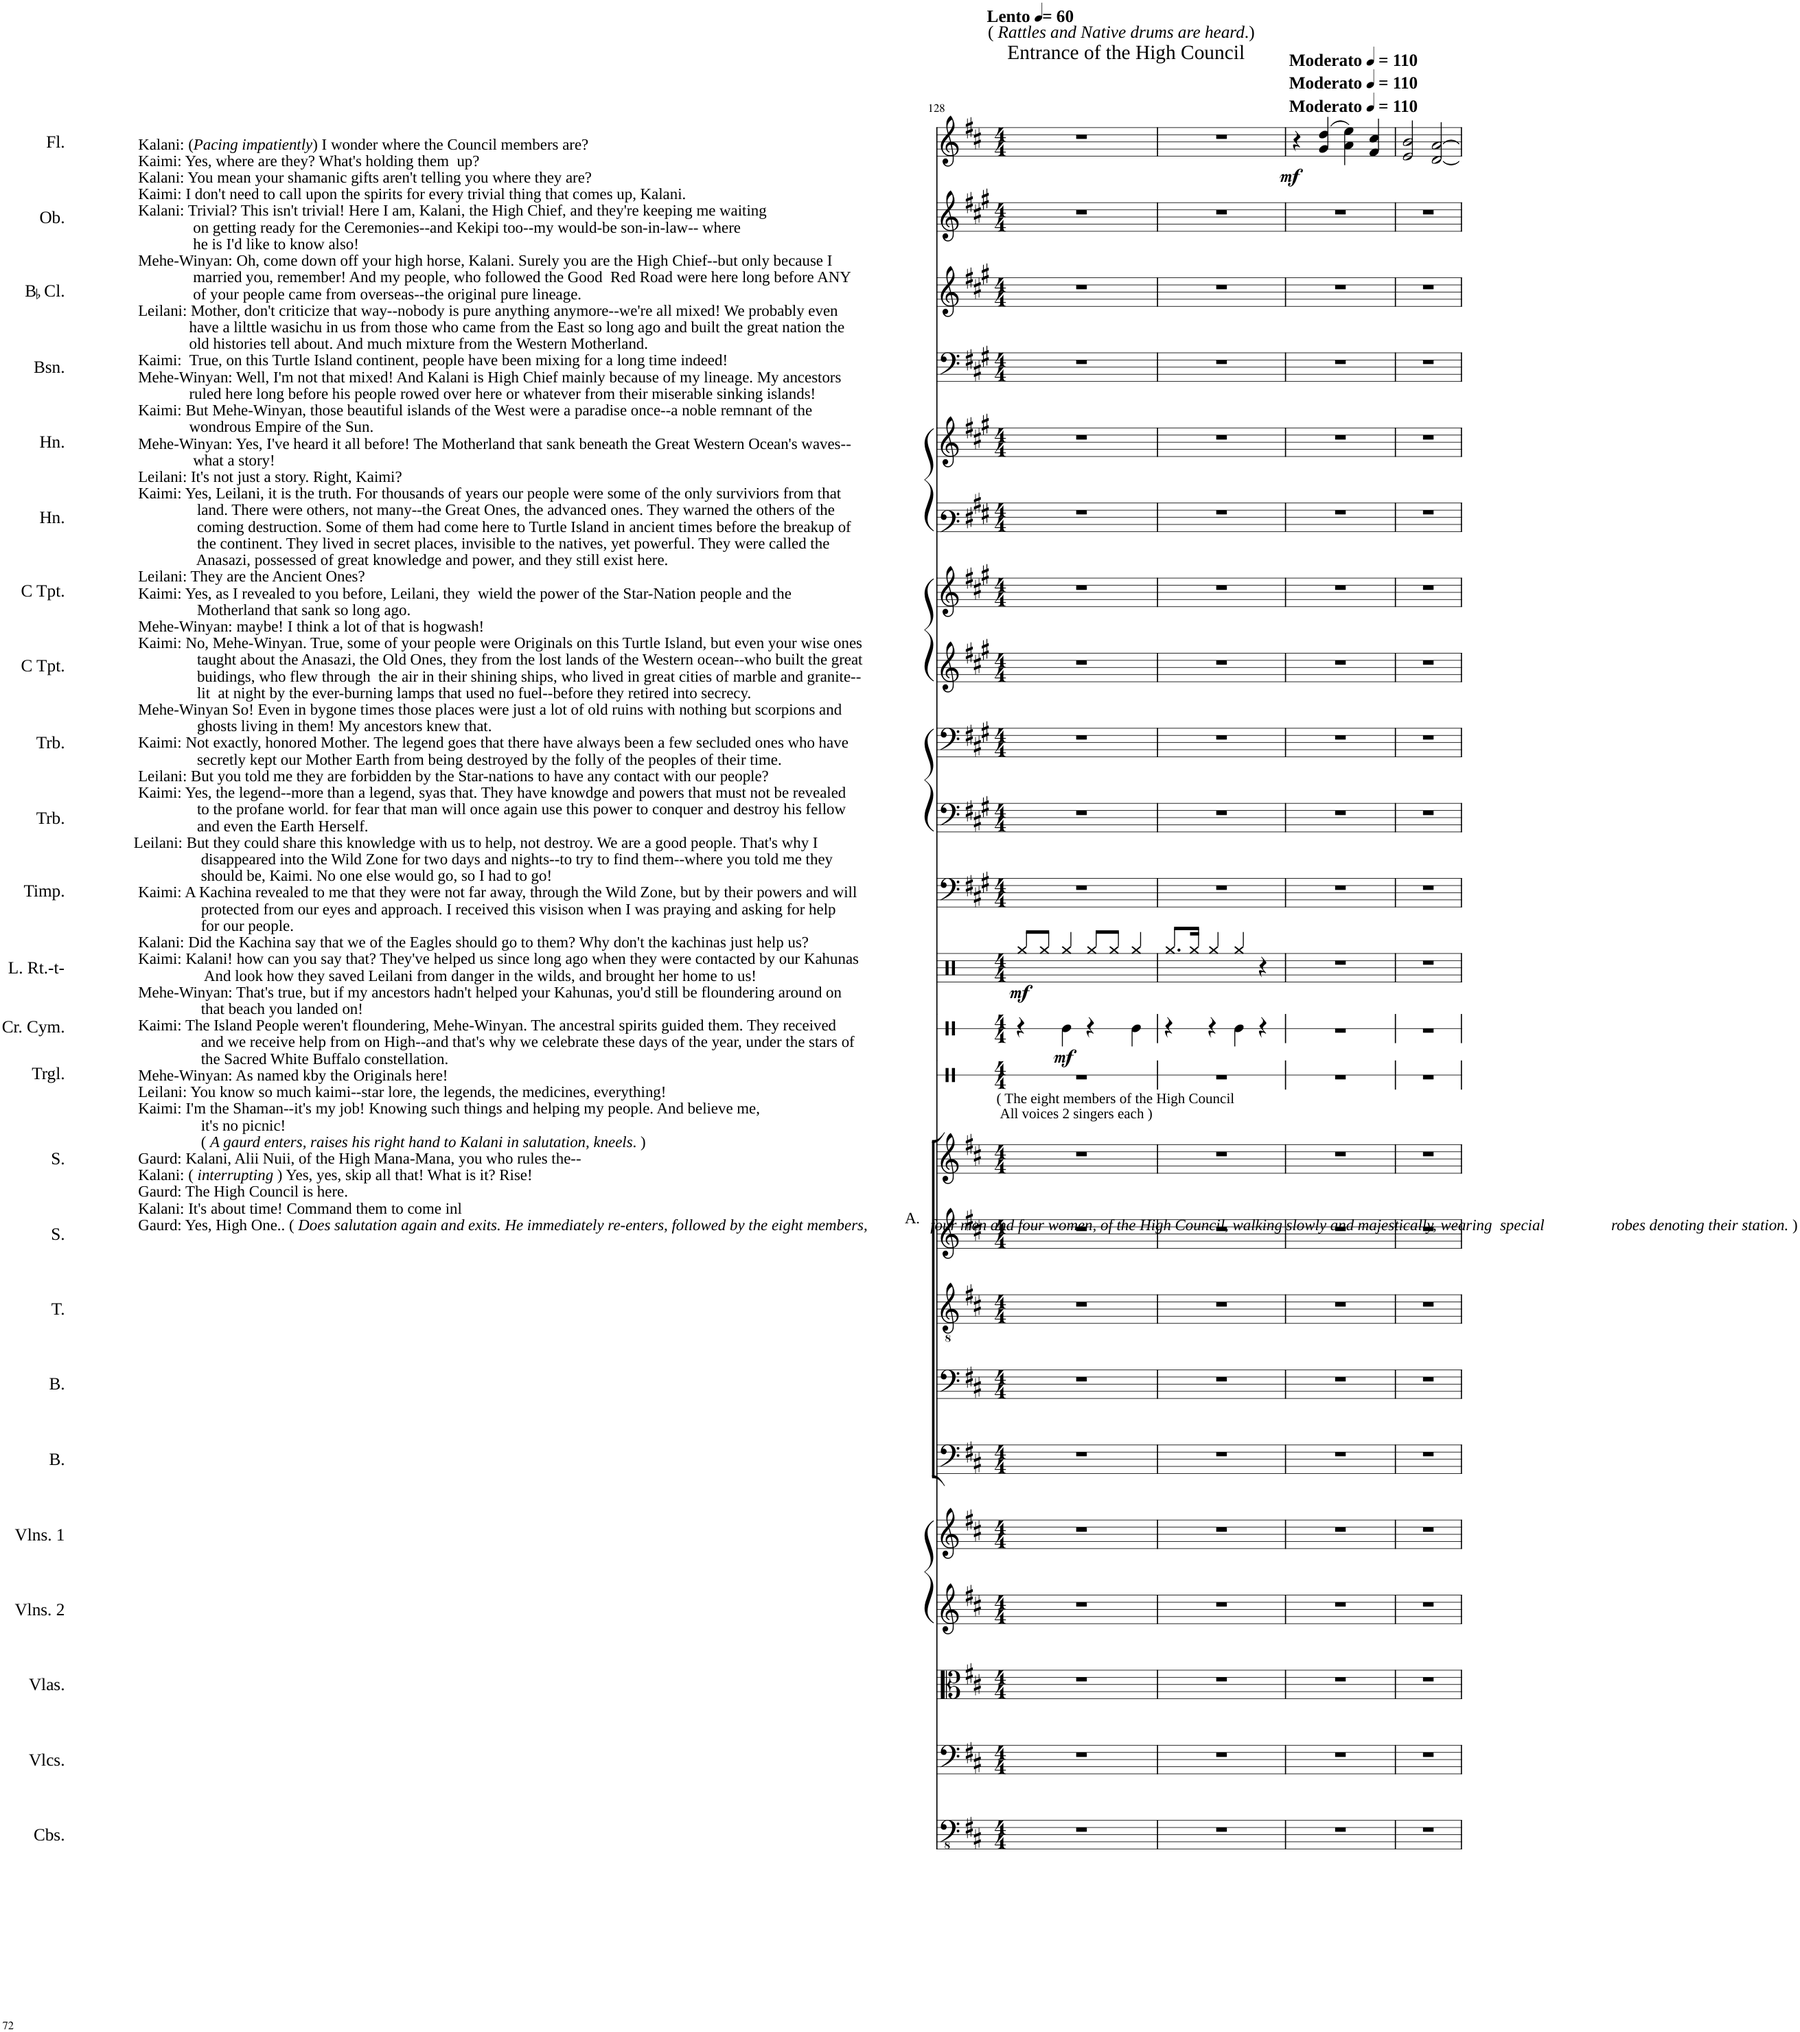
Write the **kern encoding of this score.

**kern	**kern	**kern	**kern	**kern	**kern	**kern	**kern	**kern	**kern	**kern	**kern	**dynam	**kern	**dynam	**kern	**kern	**kern	**kern	**kern	**kern	**kern	**kern	**kern	**kern	**kern	**dynam
*part24	*part23	*part22	*part21	*part20	*part19	*part18	*part17	*part16	*part15	*part14	*part13	*part13	*part12	*part12	*part11	*part10	*part9	*part8	*part7	*part6	*part5	*part4	*part3	*part2	*part1	*part1
*staff24	*staff23	*staff22	*staff21	*staff20	*staff19	*staff18	*staff17	*staff16	*staff15	*staff14	*staff13	*staff13	*staff12	*staff12	*staff11	*staff10	*staff9	*staff8	*staff7	*staff6	*staff5	*staff4	*staff3	*staff2	*staff1	*staff1
*I"Contrabasses	*I"Violoncellos	*I"Violas	*I"Violins 2	*I"Violins 1	*I"Bass	*I"Bass	*I"Tenor	*I"Soprano	*I"Soprano	*I"Triangle	*I"Crash Cymbal	*	*I"Low Roto-toms	*	*I"Timpani	*I"Trombone	*I"Trombone	*I"C Trumpet	*I"C Trumpet	*I"Horn	*I"Horn	*I"Bassoon	*I"BaccidentalFlat Clarinet	*I"Oboe	*I"Flute	*
*I'Cbs.	*I'Vlcs.	*I'Vlas.	*I'Vlns. 2	*I'Vlns. 1	*I'B.	*I'B.	*I'T.	*I'S.	*I'S.	*I'Trgl.	*I'Cr. Cym.	*	*I'L. Rt.-t-	*	*I'Timp.	*I'Trb.	*I'Trb.	*I'C Tpt.	*I'C Tpt.	*I'Hn.	*I'Hn.	*I'Bsn.	*I'BaccidentalFlat Cl.	*I'Ob.	*I'Fl.	*
!!LO:PB:g=z
*clefFv4	*clefF4	*clefC3	*clefG2	*clefG2	*clefF4	*clefF4	*clefGv2	*clefG2	*clefG2	*clefX	*clefX	*	*clefX	*	*clefF4	*clefF4	*clefF4	*clefG2	*clefG2	*clefF3	*clefG2	*clefF4	*clefG2	*clefG2	*clefG2	*
*	*	*	*	*	*	*	*	*	*	*	*	*	*	*	*	*	*	*	*	*ITrd4c7	*ITrd4c7	*	*ITrd1c2	*	*	*
*k[f#c#]	*k[f#c#]	*k[f#c#]	*k[f#c#]	*k[f#c#]	*k[f#c#]	*k[f#c#]	*k[f#c#]	*k[f#c#]	*k[f#c#]	*k[]	*k[]	*	*k[b-]	*	*k[f#c#g#]	*k[f#c#g#]	*k[f#c#g#]	*k[f#c#g#]	*k[f#c#g#]	*k[f#c#g#]	*k[f#c#g#]	*k[f#c#g#]	*k[f#c#g#]	*k[f#c#g#]	*k[f#c#]	*
*M4/4	*M4/4	*M4/4	*M4/4	*M4/4	*M4/4	*M4/4	*M4/4	*M4/4	*M4/4	*M4/4	*M4/4	*	*M4/4	*	*M4/4	*M4/4	*M4/4	*M4/4	*M4/4	*M4/4	*M4/4	*M4/4	*M4/4	*M4/4	*M4/4	*
*MM60	*MM60	*MM60	*MM60	*MM60	*MM60	*MM60	*MM60	*MM60	*MM60	*MM60	*MM60	*	*MM60	*	*MM60	*MM60	*MM60	*MM60	*MM60	*MM60	*MM60	*MM60	*MM60	*MM60	*MM60	*
=128	=128	=128	=128	=128	=128	=128	=128	=128	=128	=128	=128	=128	=128	=128	=128	=128	=128	=128	=128	=128	=128	=128	=128	=128	=128	=128
!	!	!	!	!	!	!	!	!	!	!	!	!	!	!	!	!	!	!	!	!	!	!	!	!	!LO:TX:a:t=Entrance of the High Council	!
!	!	!	!	!	!	!	!	!	!	!	!	!	!	!	!	!	!	!	!	!	!	!	!	!	!LO:TX:a:t=(	!
!	!	!	!	!	!	!	!	!	!	!	!	!	!	!	!	!	!	!	!	!	!	!	!	!	!LO:TX:a:i:t=Rattles and Native drums are heard	!
!	!	!	!	!	!	!	!	!	!	!	!	!	!	!	!	!	!	!	!	!	!	!	!	!	!LO:TX:a:t=.)	!
!	!	!	!	!	!	!	!	!	!	!	!	!	!	!	!	!	!	!	!	!	!	!	!	!	!LO:TX:a:B:t=Lento	!
!	!	!	!	!	!	!	!	!	!LO:TX:a:t=( The eight members of the High Council	!	!	!	!	!	!	!	!	!	!	!	!	!	!	!	!	!
!	!	!	!	!	!	!	!	!	!LO:TX:a:t=All voices 2 singers each )	!	!	!	!	!	!	!	!	!	!	!	!	!	!	!	!	!
!	!	!	!	!	!	!	!	!LO:TX:a:t=A	!	!	!	!	!	!	!	!	!	!	!	!	!	!	!	!	!	!
!	!	!	!	!	!	!	!	!LO:TX:a:t=.	!	!	!	!	!	!	!	!	!	!	!	!	!	!	!	!	!	!
!	!	!	!	!	!	!	!	!	!	!	!	!	!	!LO:DY:b	!	!	!	!	!	!	!	!	!	!	!	!
1r	1r	1r	1r	1r	1r	1r	1r	1r	1r	1r	4r	.	8Rgg/L	mf	1r	1r	1r	1r	1r	1r	1r	1r	1r	1r	1r	.
.	.	.	.	.	.	.	.	.	.	.	.	.	8Rgg/J	.	.	.	.	.	.	.	.	.	.	.	.	.
!	!	!	!	!	!	!	!	!	!	!	!	!LO:DY:b	!	!	!	!	!	!	!	!	!	!	!	!	!	!
.	.	.	.	.	.	.	.	.	.	.	4Re\	mf	4Rgg/	.	.	.	.	.	.	.	.	.	.	.	.	.
.	.	.	.	.	.	.	.	.	.	.	4r	.	8Rgg/L	.	.	.	.	.	.	.	.	.	.	.	.	.
.	.	.	.	.	.	.	.	.	.	.	.	.	8Rgg/J	.	.	.	.	.	.	.	.	.	.	.	.	.
.	.	.	.	.	.	.	.	.	.	.	4Re\	.	4Rgg/	.	.	.	.	.	.	.	.	.	.	.	.	.
=129	=129	=129	=129	=129	=129	=129	=129	=129	=129	=129	=129	=129	=129	=129	=129	=129	=129	=129	=129	=129	=129	=129	=129	=129	=129	=129
1r	1r	1r	1r	1r	1r	1r	1r	1r	1r	1r	4r	.	8.Rgg/L	.	1r	1r	1r	1r	1r	1r	1r	1r	1r	1r	1r	.
.	.	.	.	.	.	.	.	.	.	.	.	.	16Rgg/Jk	.	.	.	.	.	.	.	.	.	.	.	.	.
.	.	.	.	.	.	.	.	.	.	.	4r	.	4Rgg/	.	.	.	.	.	.	.	.	.	.	.	.	.
.	.	.	.	.	.	.	.	.	.	.	4Re\	.	4Rgg/	.	.	.	.	.	.	.	.	.	.	.	.	.
.	.	.	.	.	.	.	.	.	.	.	4r	.	4r	.	.	.	.	.	.	.	.	.	.	.	.	.
=130	=130	=130	=130	=130	=130	=130	=130	=130	=130	=130	=130	=130	=130	=130	=130	=130	=130	=130	=130	=130	=130	=130	=130	=130	=130	=130
*	*	*	*	*	*	*	*	*	*	*	*	*	*	*	*	*	*	*	*	*	*	*	*	*	*MM110	*
!	!	!	!	!	!	!	!	!	!	!	!	!	!	!	!	!	!	!	!	!	!	!	!	!	!LO:TX:a:B:t=Moderato	!
!	!	!	!	!	!	!	!	!	!	!	!	!	!	!	!	!	!	!	!	!	!	!	!	!	!LO:TX:a:B:t=Moderato	!
!	!	!	!	!	!	!	!	!	!	!	!	!	!	!	!	!	!	!	!	!	!	!	!	!	!LO:TX:a:B:t=Moderato	!
1r	1r	1r	1r	1r	1r	1r	1r	1r	1r	1r	1r	.	1r	.	1r	1r	1r	1r	1r	1r	1r	1r	1r	1r	4r	.
!	!	!	!	!	!	!	!	!	!	!	!	!	!	!	!	!	!	!	!	!	!	!	!	!	!	!LO:DY:b
.	.	.	.	.	.	.	.	.	.	.	.	.	.	.	.	.	.	.	.	.	.	.	.	.	(4g/ 4dd/	mf
.	.	.	.	.	.	.	.	.	.	.	.	.	.	.	.	.	.	.	.	.	.	.	.	.	4a\ 4ee\)	.
.	.	.	.	.	.	.	.	.	.	.	.	.	.	.	.	.	.	.	.	.	.	.	.	.	4f#/ 4cc#/	.
=131	=131	=131	=131	=131	=131	=131	=131	=131	=131	=131	=131	=131	=131	=131	=131	=131	=131	=131	=131	=131	=131	=131	=131	=131	=131	=131
1r	1r	1r	1r	1r	1r	1r	1r	1r	1r	1r	1r	.	1r	.	1r	1r	1r	1r	1r	1r	1r	1r	1r	1r	2e/ 2b/	.
.	.	.	.	.	.	.	.	.	.	.	.	.	.	.	.	.	.	.	.	.	.	.	.	.	[2d/ [2a/	.
=	=	=	=	=	=	=	=	=	=	=	=	=	=	=	=	=	=	=	=	=	=	=	=	=	=	=
*-	*-	*-	*-	*-	*-	*-	*-	*-	*-	*-	*-	*-	*-	*-	*-	*-	*-	*-	*-	*-	*-	*-	*-	*-	*-	*-
